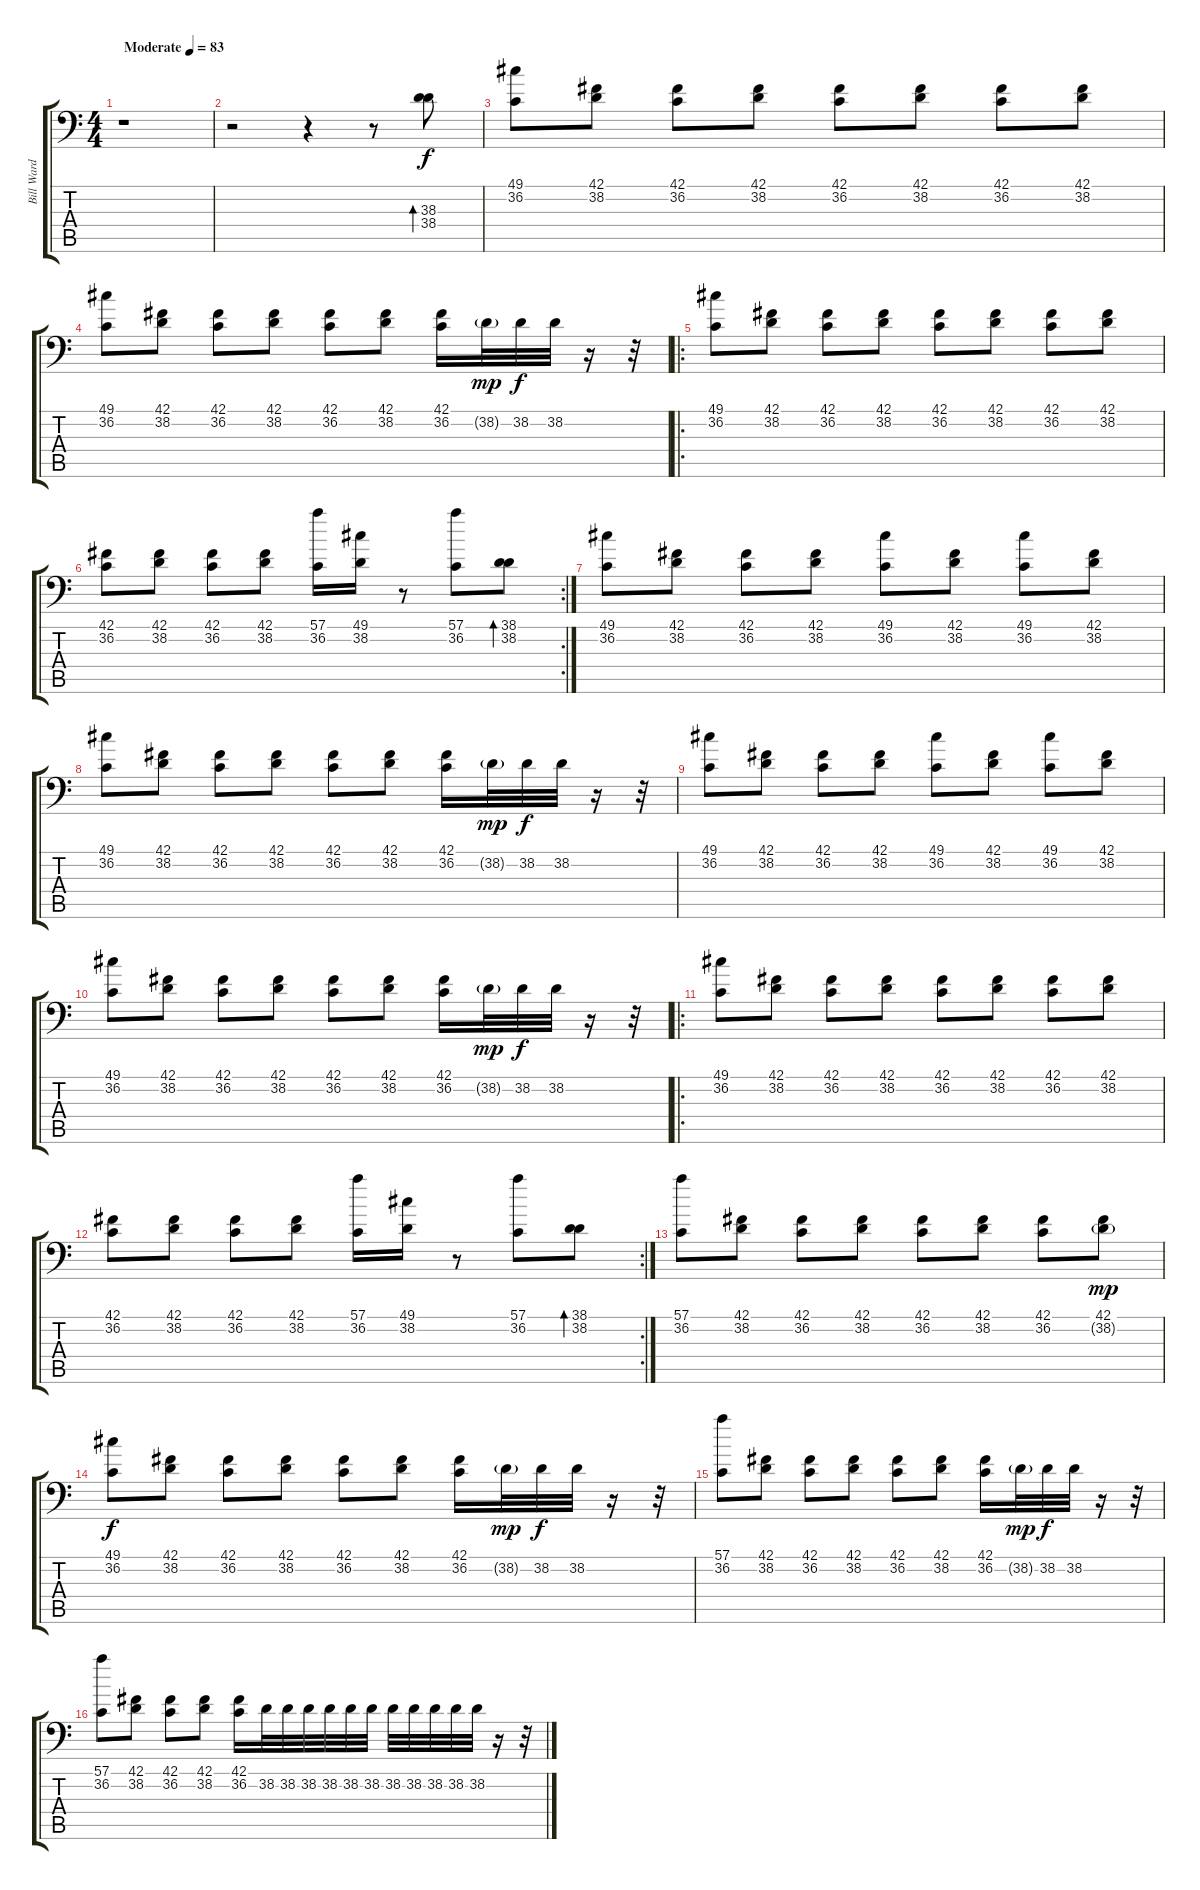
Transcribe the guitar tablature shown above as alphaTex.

\track ("Bill Ward " "Bill Ward ") {instrument acousticgrandpiano}
\staff {score tabs}
\tuning (C-1 C-1 C-1 C-1 C-1 C-1) {hide}
\ts (4 4)
\tempo (83 "Moderate")
\clef f4
\ks c
r.1{dy f instrument acousticgrandpiano} |
r.2 r.4 r.8 (38.3 38.4).8{bd 240} |
(49.1 36.2).8 (42.1 38.2).8 (42.1 36.2).8 (42.1 38.2).8 (42.1 36.2).8 (42.1 38.2).8 (42.1 36.2).8 (42.1 38.2).8 |
(49.1 36.2).8 (42.1 38.2).8 (42.1 36.2).8 (42.1 38.2).8 (42.1 36.2).8 (42.1 38.2).8 (42.1 36.2).16 38.2{g}.32{dy mp} 38.2.32{dy f} 38.2.32 r.16 r.32 |
\ro
(49.1 36.2).8 (42.1 38.2).8 (42.1 36.2).8 (42.1 38.2).8 (42.1 36.2).8 (42.1 38.2).8 (42.1 36.2).8 (42.1 38.2).8 |
\rc 2
(42.1 36.2).8 (42.1 38.2).8 (42.1 36.2).8 (42.1 38.2).8 (57.1 36.2).16 (49.1 38.2).16 r.8 (57.1 36.2).8 (38.1 38.2).8{bd 240} |
(49.1 36.2).8 (42.1 38.2).8 (42.1 36.2).8 (42.1 38.2).8 (49.1 36.2).8 (42.1 38.2).8 (49.1 36.2).8 (42.1 38.2).8 |
(49.1 36.2).8 (42.1 38.2).8 (42.1 36.2).8 (42.1 38.2).8 (42.1 36.2).8 (42.1 38.2).8 (42.1 36.2).16 38.2{g}.32{dy mp} 38.2.32{dy f} 38.2.32 r.16 r.32 |
(49.1 36.2).8 (42.1 38.2).8 (42.1 36.2).8 (42.1 38.2).8 (49.1 36.2).8 (42.1 38.2).8 (49.1 36.2).8 (42.1 38.2).8 |
(49.1 36.2).8 (42.1 38.2).8 (42.1 36.2).8 (42.1 38.2).8 (42.1 36.2).8 (42.1 38.2).8 (42.1 36.2).16 38.2{g}.32{dy mp} 38.2.32{dy f} 38.2.32 r.16 r.32 |
\ro
(49.1 36.2).8 (42.1 38.2).8 (42.1 36.2).8 (42.1 38.2).8 (42.1 36.2).8 (42.1 38.2).8 (42.1 36.2).8 (42.1 38.2).8 |
\rc 2
(42.1 36.2).8 (42.1 38.2).8 (42.1 36.2).8 (42.1 38.2).8 (57.1 36.2).16 (49.1 38.2).16 r.8 (57.1 36.2).8 (38.1 38.2).8{bd 240} |
(57.1 36.2).8 (42.1 38.2).8 (42.1 36.2).8 (42.1 38.2).8 (42.1 36.2).8 (42.1 38.2).8 (42.1 36.2).8 (42.1 38.2{g}).8{dy mp} |
(49.1 36.2).8{dy f} (42.1 38.2).8 (42.1 36.2).8 (42.1 38.2).8 (42.1 36.2).8 (42.1 38.2).8 (42.1 36.2).16 38.2{g}.32{dy mp} 38.2.32{dy f} 38.2.32 r.16 r.32 |
(57.1 36.2).8 (42.1 38.2).8 (42.1 36.2).8 (42.1 38.2).8 (42.1 36.2).8 (42.1 38.2).8 (42.1 36.2).16 38.2{g}.32{dy mp} 38.2.32{dy f} 38.2.32 r.16 r.32 |
(57.1 36.2).8 (42.1 38.2).8 (42.1 36.2).8 (42.1 38.2).8 (42.1 36.2).16 38.2.32 38.2.32 38.2.32 38.2.32 38.2.32 38.2.32 38.2.32 38.2.32 38.2.32 38.2.32 38.2.32 r.16 r.32
